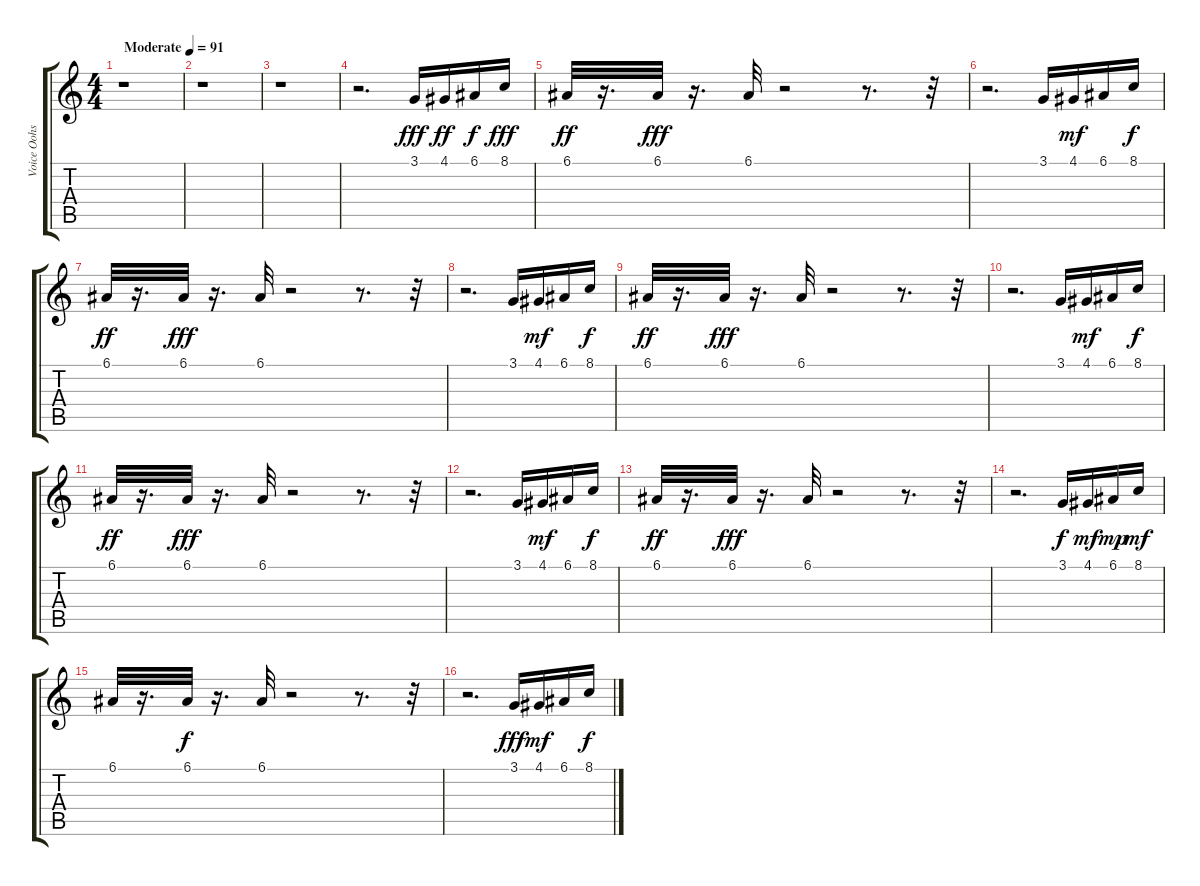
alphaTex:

\track ("Voice Oohs" "Voice Oohs") {instrument voiceoohs}
\staff {score tabs}
\tuning (E4 B3 G3 D3 A2 E2) {hide}
\ts (4 4)
\tempo (91 "Moderate")
\clef g2
\ks c
r.1{dy fff instrument voiceoohs} |
r.1 |
r.1 |
r.2{d} 3.1.16 4.1.16{dy ff} 6.1.16{dy f} 8.1.16{dy fff} |
6.1.32{dy ff} r.16{d} 6.1.32{dy fff} r.16{d} 6.1.32 r.2 r.8{d} r.32 |
r.2{d} 3.1.16 4.1.16{dy mf} 6.1.16 8.1.16{dy f} |
6.1.32{dy ff} r.16{d} 6.1.32{dy fff} r.16{d} 6.1.32 r.2 r.8{d} r.32 |
r.2{d} 3.1.16 4.1.16{dy mf} 6.1.16 8.1.16{dy f} |
6.1.32{dy ff} r.16{d} 6.1.32{dy fff} r.16{d} 6.1.32 r.2 r.8{d} r.32 |
r.2{d} 3.1.16 4.1.16{dy mf} 6.1.16 8.1.16{dy f} |
6.1.32{dy ff} r.16{d} 6.1.32{dy fff} r.16{d} 6.1.32 r.2 r.8{d} r.32 |
r.2{d} 3.1.16 4.1.16{dy mf} 6.1.16 8.1.16{dy f} |
6.1.32{dy ff} r.16{d} 6.1.32{dy fff} r.16{d} 6.1.32 r.2 r.8{d} r.32 |
r.2{d} 3.1.16{dy f} 4.1.16{dy mf} 6.1.16{dy mp} 8.1.16{dy mf} |
6.1.32 r.16{d} 6.1.32{dy f} r.16{d} 6.1.32 r.2 r.8{d} r.32 |
r.2{d} 3.1.16{dy fff} 4.1.16{dy mf} 6.1.16 8.1.16{dy f}
